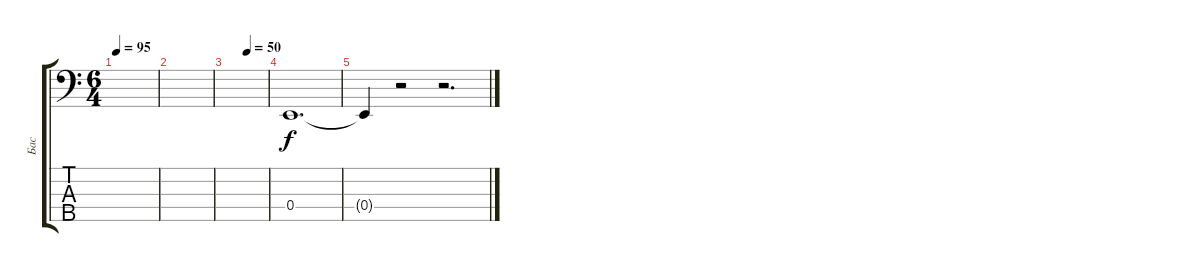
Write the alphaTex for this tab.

\track ("Бас" "Бас") {instrument fretlessbass}
\staff {score tabs}
\tuning (G2 D2 A1 E1 B0) {hide}
\ts (6 4)
\tempo 95
\clef f4
\ks c
|
|
\tempo (50 0.5)
|
0.4.1{d} |
0.4{t}.4 r.2 r.2{d}
